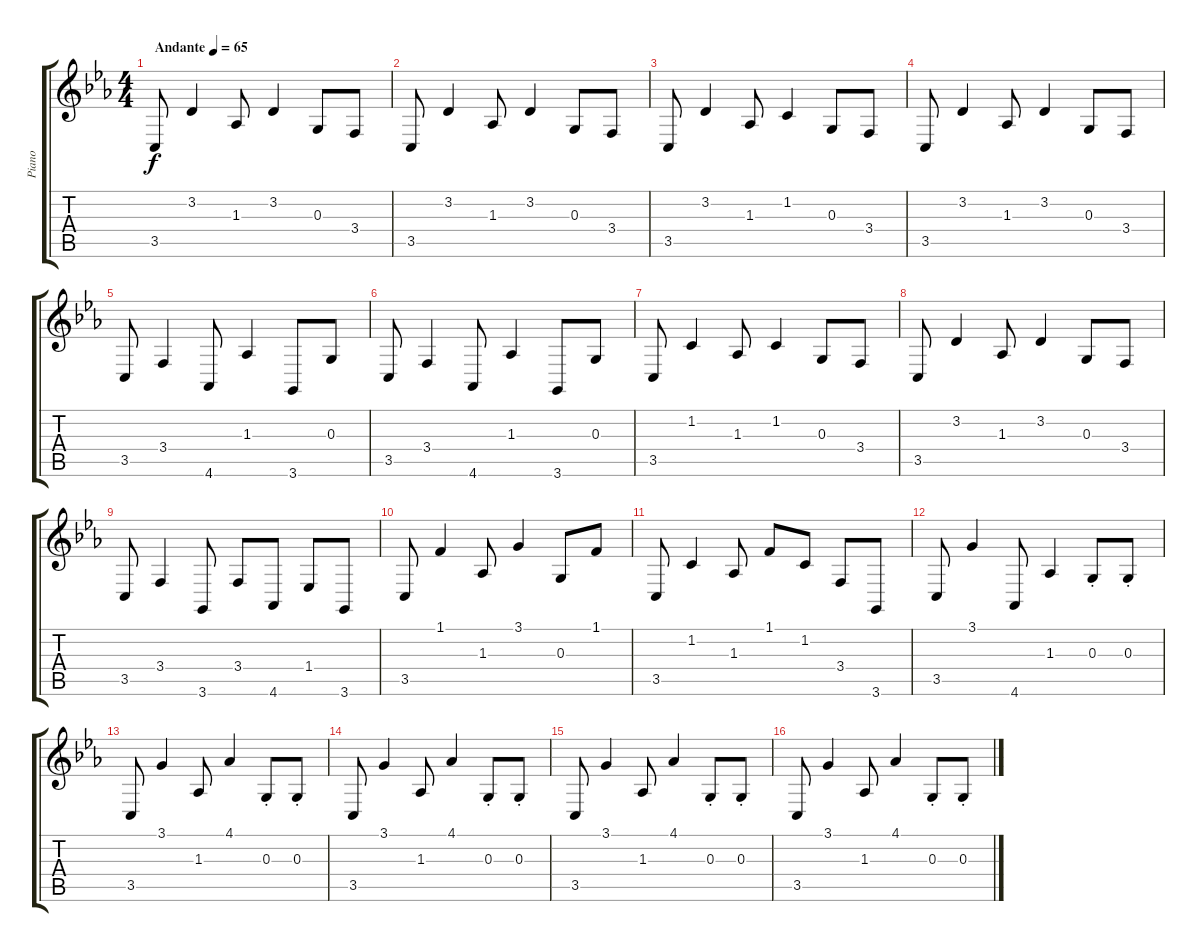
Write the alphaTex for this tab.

\track ("Piano" "Piano") {instrument acousticgrandpiano}
\staff {score tabs}
\tuning (E4 B3 G3 D3 A2 E2) {hide}
\ts (4 4)
\tempo (65 "Andante")
\clef g2
\ks cminor
3.5.8{dy f instrument acousticgrandpiano} 3.2.4 1.3.8 3.2.4 0.3.8 3.4.8 |
3.5.8 3.2.4 1.3.8 3.2.4 0.3.8 3.4.8 |
3.5.8 3.2.4 1.3.8 1.2.4 0.3.8 3.4.8 |
3.5.8 3.2.4 1.3.8 3.2.4 0.3.8 3.4.8 |
3.5.8 3.4.4 4.6.8 1.3.4 3.6.8 0.3.8 |
3.5.8 3.4.4 4.6.8 1.3.4 3.6.8 0.3.8 |
3.5.8 1.2.4 1.3.8 1.2.4 0.3.8 3.4.8 |
3.5.8 3.2.4 1.3.8 3.2.4 0.3.8 3.4.8 |
3.5.8 3.4.4 3.6.8 3.4.8 4.6.8 1.4.8 3.6.8 |
3.5.8 1.1.4 1.3.8 3.1.4 0.3.8 1.1.8 |
3.5.8 1.2.4 1.3.8 1.1.8 1.2.8 3.4.8 3.6.8 |
3.5.8 3.1.4 4.6.8 1.3.4 0.3{st}.8 0.3{st}.8 |
3.5.8 3.1.4 1.3.8 4.1.4 0.3{st}.8 0.3{st}.8 |
3.5.8 3.1.4 1.3.8 4.1.4 0.3{st}.8 0.3{st}.8 |
3.5.8 3.1.4 1.3.8 4.1.4 0.3{st}.8 0.3{st}.8 |
3.5.8 3.1.4 1.3.8 4.1.4 0.3{st}.8 0.3{st}.8
